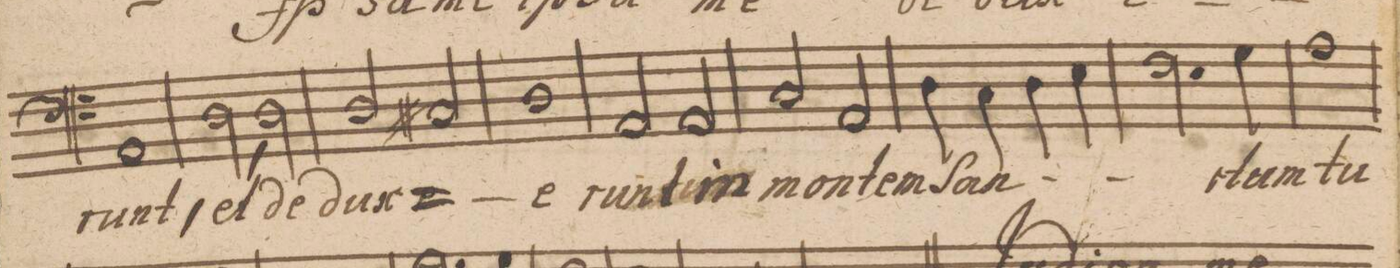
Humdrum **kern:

**kern	**text
*I"Baſso.	*
*clefF4	*
*k[]	*
*met(C|)	*
*M2/1	*
1AA	-runt,
2D,<\	et
2D\	de-
=39-	=39-
2D/	-dux-
2C#X/	.
1D	-e-
=40-	=40-
2AA/	-runt
2AA/	im-
2Cny/	-mon-
2AA/	-tem
=41-	=41-
4D\	San-
4C\	.
4D\	.
4E\	.
2.F\	.
4G\	-ctam
=42-	=42-
1A	tu-
*-	*-
